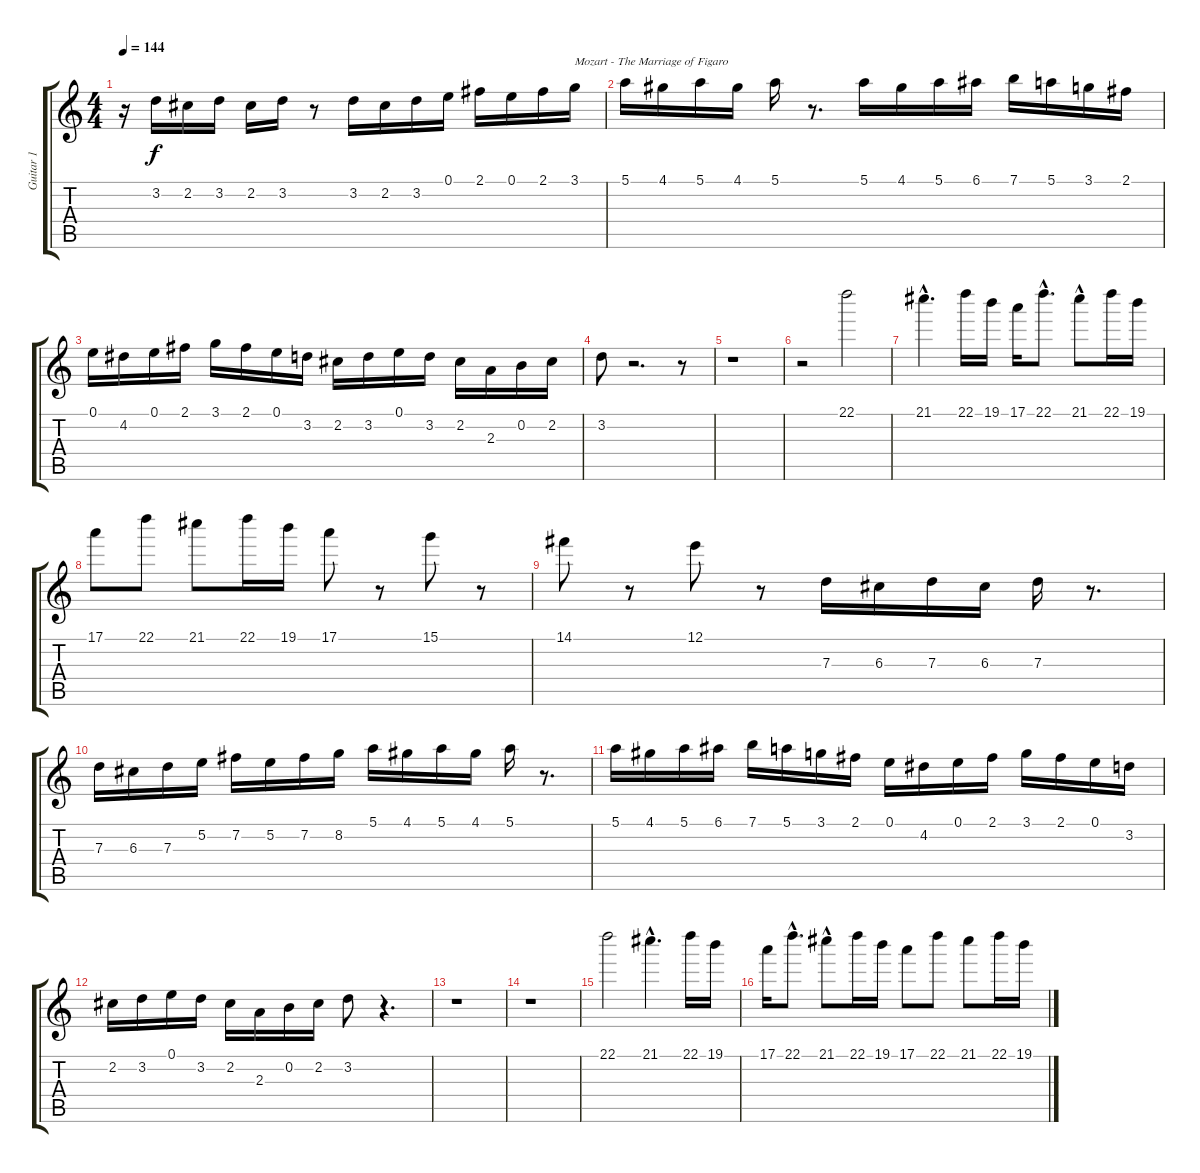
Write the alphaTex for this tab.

\track ("Guitar 1" "Guitar 1") {instrument acousticguitarnylon}
\staff {score tabs}
\tuning (E4 B3 G3 D3 A2 E2) {hide}
\ts (4 4)
\tempo 144
\clef g2
\ks c
r.16{dy f instrument acousticguitarnylon} 3.2.16 2.2.16 3.2.16 2.2.16 3.2.16 r.8 3.2.16 2.2.16 3.2.16 0.1.16 2.1.16 0.1.16 2.1.16 3.1.16{txt "Mozart - The Marriage of Figaro "} |
5.1.16 4.1.16 5.1.16 4.1.16 5.1.16 r.8{d} 5.1.16 4.1.16 5.1.16 6.1.16 7.1.16 5.1.16 3.1.16 2.1.16 |
0.1.16 4.2.16 0.1.16 2.1.16 3.1.16 2.1.16 0.1.16 3.2.16 2.2.16 3.2.16 0.1.16 3.2.16 2.2.16 2.3.16 0.2.16 2.2.16 |
3.2.8 r.2{d} r.8 |
r.1 |
r.2 22.1.2 |
21.1{hac}.4{d} 22.1.16 19.1.16 17.1.16 22.1{hac}.8{d} 21.1{hac}.8 22.1.16 19.1.16 |
17.1.8 22.1.8 21.1.8 22.1.16 19.1.16 17.1.8 r.8 15.1.8 r.8 |
14.1.8 r.8 12.1.8 r.8 7.3.16 6.3.16 7.3.16 6.3.16 7.3.16 r.8{d} |
7.3.16 6.3.16 7.3.16 5.2.16 7.2.16 5.2.16 7.2.16 8.2.16 5.1.16 4.1.16 5.1.16 4.1.16 5.1.16 r.8{d} |
5.1.16 4.1.16 5.1.16 6.1.16 7.1.16 5.1.16 3.1.16 2.1.16 0.1.16 4.2.16 0.1.16 2.1.16 3.1.16 2.1.16 0.1.16 3.2.16 |
2.2.16 3.2.16 0.1.16 3.2.16 2.2.16 2.3.16 0.2.16 2.2.16 3.2.8 r.4{d} |
r.1 |
r.1 |
22.1.2 21.1{hac}.4{d} 22.1.16 19.1.16 |
17.1.16 22.1{hac}.8{d} 21.1{hac}.8 22.1.16 19.1.16 17.1.8 22.1.8 21.1.8 22.1.16 19.1.16
